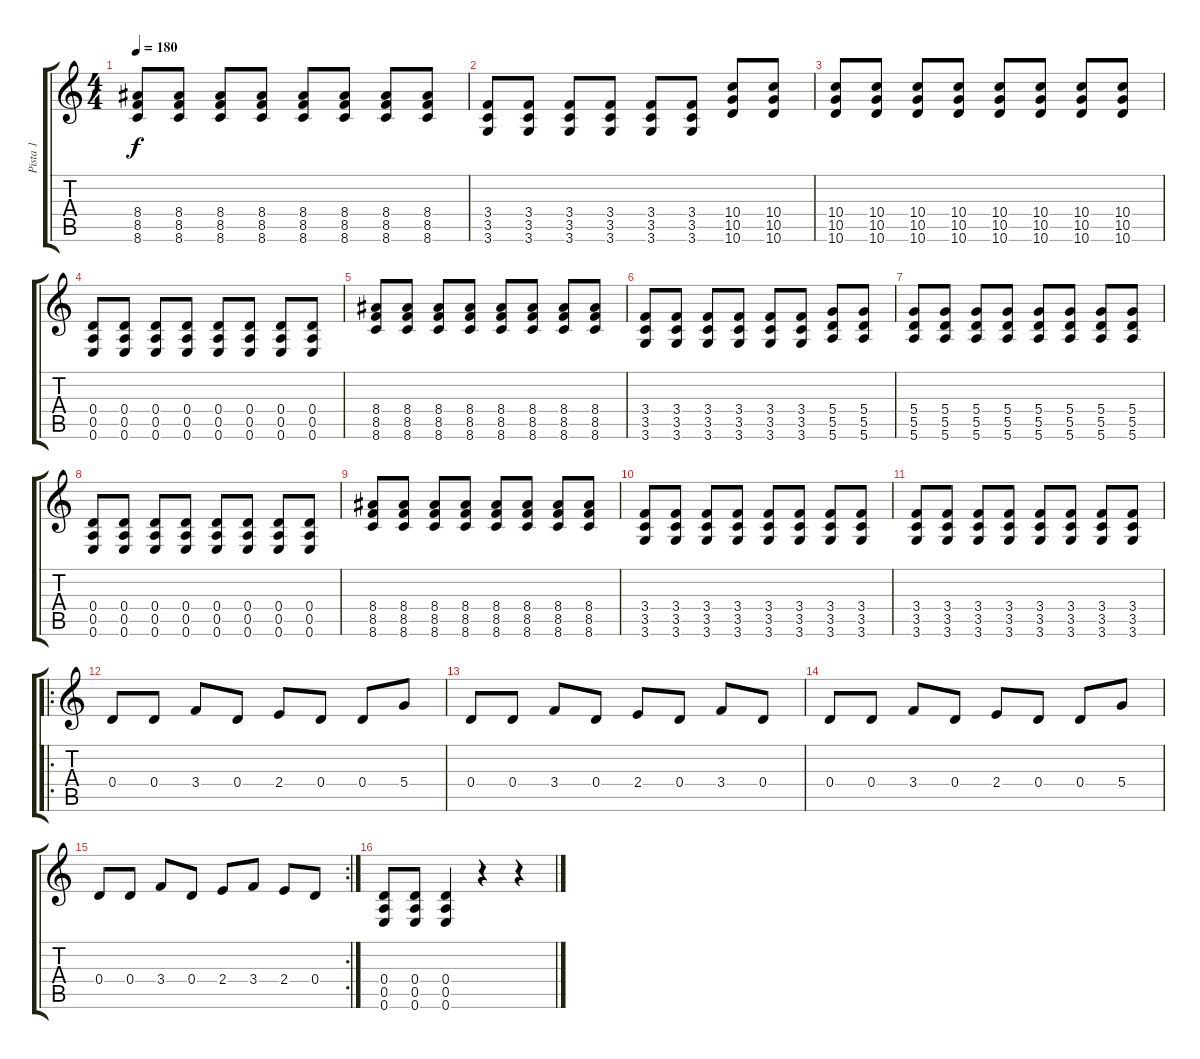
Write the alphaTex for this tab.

\track ("Pista 1" "Pista 1") {instrument distortionguitar}
\staff {score tabs}
\tuning (E4 B3 G3 D3 A2 E2) {hide}
\ts (4 4)
\tempo 180
\clef g2
\ks c
(8.4 8.5 8.6).8{dy f} (8.4 8.5 8.6).8 (8.4 8.5 8.6).8 (8.4 8.5 8.6).8 (8.4 8.5 8.6).8 (8.4 8.5 8.6).8 (8.4 8.5 8.6).8 (8.4 8.5 8.6).8 |
(3.4 3.5 3.6).8 (3.4 3.5 3.6).8 (3.4 3.5 3.6).8 (3.4 3.5 3.6).8 (3.4 3.5 3.6).8 (3.4 3.5 3.6).8 (10.4 10.5 10.6).8 (10.4 10.5 10.6).8 |
(10.4 10.5 10.6).8 (10.4 10.5 10.6).8 (10.4 10.5 10.6).8 (10.4 10.5 10.6).8 (10.4 10.5 10.6).8 (10.4 10.5 10.6).8 (10.4 10.5 10.6).8 (10.4 10.5 10.6).8 |
(0.4 0.5 0.6).8 (0.4 0.5 0.6).8 (0.4 0.5 0.6).8 (0.4 0.5 0.6).8 (0.4 0.5 0.6).8 (0.4 0.5 0.6).8 (0.4 0.5 0.6).8 (0.4 0.5 0.6).8 |
(8.4 8.5 8.6).8 (8.4 8.5 8.6).8 (8.4 8.5 8.6).8 (8.4 8.5 8.6).8 (8.4 8.5 8.6).8 (8.4 8.5 8.6).8 (8.4 8.5 8.6).8 (8.4 8.5 8.6).8 |
(3.4 3.5 3.6).8 (3.4 3.5 3.6).8 (3.4 3.5 3.6).8 (3.4 3.5 3.6).8 (3.4 3.5 3.6).8 (3.4 3.5 3.6).8 (5.4 5.5 5.6).8 (5.4 5.5 5.6).8 |
(5.4 5.5 5.6).8 (5.4 5.5 5.6).8 (5.4 5.5 5.6).8 (5.4 5.5 5.6).8 (5.4 5.5 5.6).8 (5.4 5.5 5.6).8 (5.4 5.5 5.6).8 (5.4 5.5 5.6).8 |
(0.4 0.5 0.6).8 (0.4 0.5 0.6).8 (0.4 0.5 0.6).8 (0.4 0.5 0.6).8 (0.4 0.5 0.6).8 (0.4 0.5 0.6).8 (0.4 0.5 0.6).8 (0.4 0.5 0.6).8 |
(8.4 8.5 8.6).8 (8.4 8.5 8.6).8 (8.4 8.5 8.6).8 (8.4 8.5 8.6).8 (8.4 8.5 8.6).8 (8.4 8.5 8.6).8 (8.4 8.5 8.6).8 (8.4 8.5 8.6).8 |
(3.4 3.5 3.6).8 (3.4 3.5 3.6).8 (3.4 3.5 3.6).8 (3.4 3.5 3.6).8 (3.4 3.5 3.6).8 (3.4 3.5 3.6).8 (3.4 3.5 3.6).8 (3.4 3.5 3.6).8 |
(3.4 3.5 3.6).8 (3.4 3.5 3.6).8 (3.4 3.5 3.6).8 (3.4 3.5 3.6).8 (3.4 3.5 3.6).8 (3.4 3.5 3.6).8 (3.4 3.5 3.6).8 (3.4 3.5 3.6).8 |
\ro
0.4.8 0.4.8 3.4.8 0.4.8 2.4.8 0.4.8 0.4.8 5.4.8 |
0.4.8 0.4.8 3.4.8 0.4.8 2.4.8 0.4.8 3.4.8 0.4.8 |
0.4.8 0.4.8 3.4.8 0.4.8 2.4.8 0.4.8 0.4.8 5.4.8 |
\rc 2
0.4.8 0.4.8 3.4.8 0.4.8 2.4.8 3.4.8 2.4.8 0.4.8 |
(0.4 0.5 0.6).8 (0.4 0.5 0.6).8 (0.4 0.5 0.6).4 r.4 r.4
